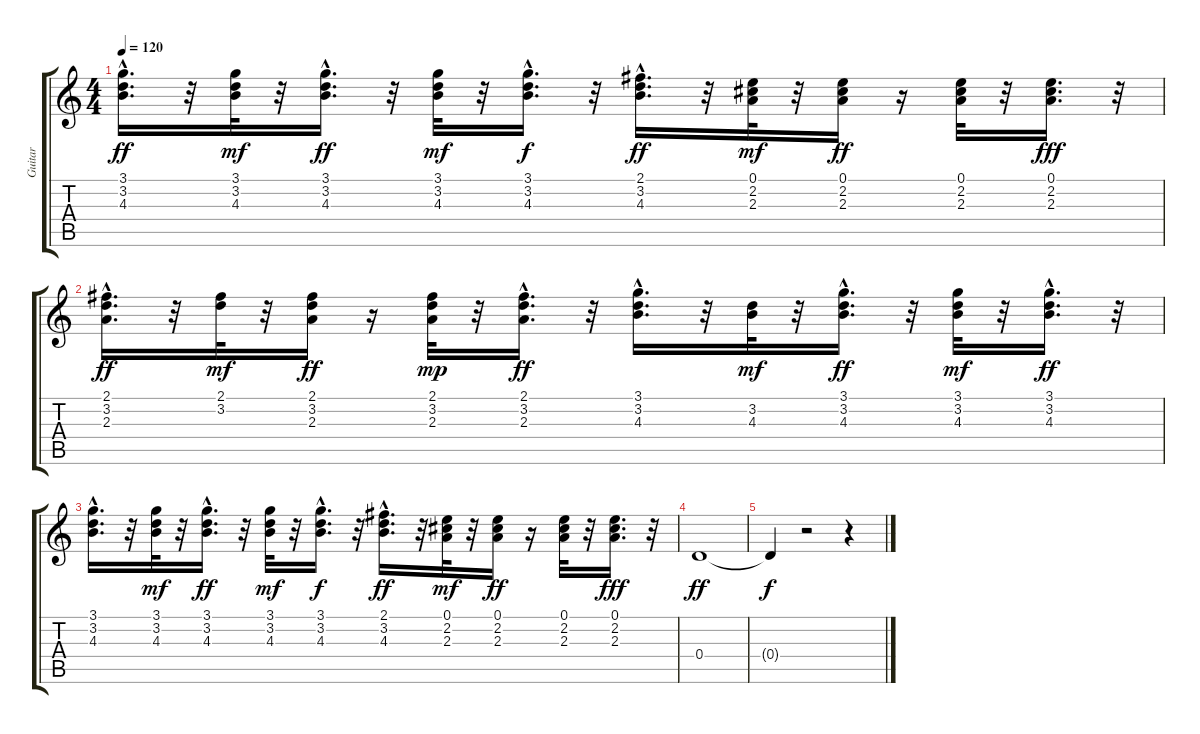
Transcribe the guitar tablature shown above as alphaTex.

\track ("Guitar" "Guitar") {instrument distortionguitar}
\staff {score tabs}
\tuning (E4 B3 G3 D3 A2 E2) {hide}
\ts (4 4)
\tempo 120
\clef g2
\ks c
(3.1 3.2{hac} 4.3{hac}).16{d dy ff} r.32 (3.1 3.2 4.3).32{dy mf} r.32 (3.1 3.2 4.3{hac}).16{d dy ff} r.32 (3.1 3.2 4.3).32{dy mf} r.32 (3.1 3.2{hac} 4.3).16{d dy f} r.32 (2.1{hac} 3.2{hac} 4.3{hac}).16{d dy ff} r.32 (0.1 2.2 2.3).32{dy mf} r.32 (0.1 2.2 2.3).16{dy ff} r.16 (0.1 2.2 2.3).32 r.32 (0.1 2.2 2.3).16{d dy fff} r.32 |
(2.1 3.2{hac} 2.3).16{d dy ff} r.32 (2.1 3.2).32{dy mf} r.32 (2.1 3.2 2.3).16{dy ff} r.16 (2.1 3.2 2.3).32{dy mp} r.32 (2.1{hac} 3.2 2.3).16{d dy ff} r.32 (3.1{hac} 3.2{hac} 4.3{hac}).16{d} r.32 (3.2 4.3).32{dy mf} r.32 (3.1 3.2 4.3{hac}).16{d dy ff} r.32 (3.1 3.2 4.3).32{dy mf} r.32 (3.1 3.2{hac} 4.3).16{d dy ff} r.32 |
(3.1 3.2{hac} 4.3{hac}).16{d} r.32 (3.1 3.2 4.3).32{dy mf} r.32 (3.1 3.2 4.3{hac}).16{d dy ff} r.32 (3.1 3.2 4.3).32{dy mf} r.32 (3.1 3.2{hac} 4.3).16{d dy f} r.32 (2.1{hac} 3.2{hac} 4.3{hac}).16{d dy ff} r.32 (0.1 2.2 2.3).32{dy mf} r.32 (0.1 2.2 2.3).16{dy ff} r.16 (0.1 2.2 2.3).32 r.32 (0.1 2.2 2.3).16{d dy fff} r.32 |
0.4.1{dy ff} |
0.4{t}.4{dy f} r.2 r.4
